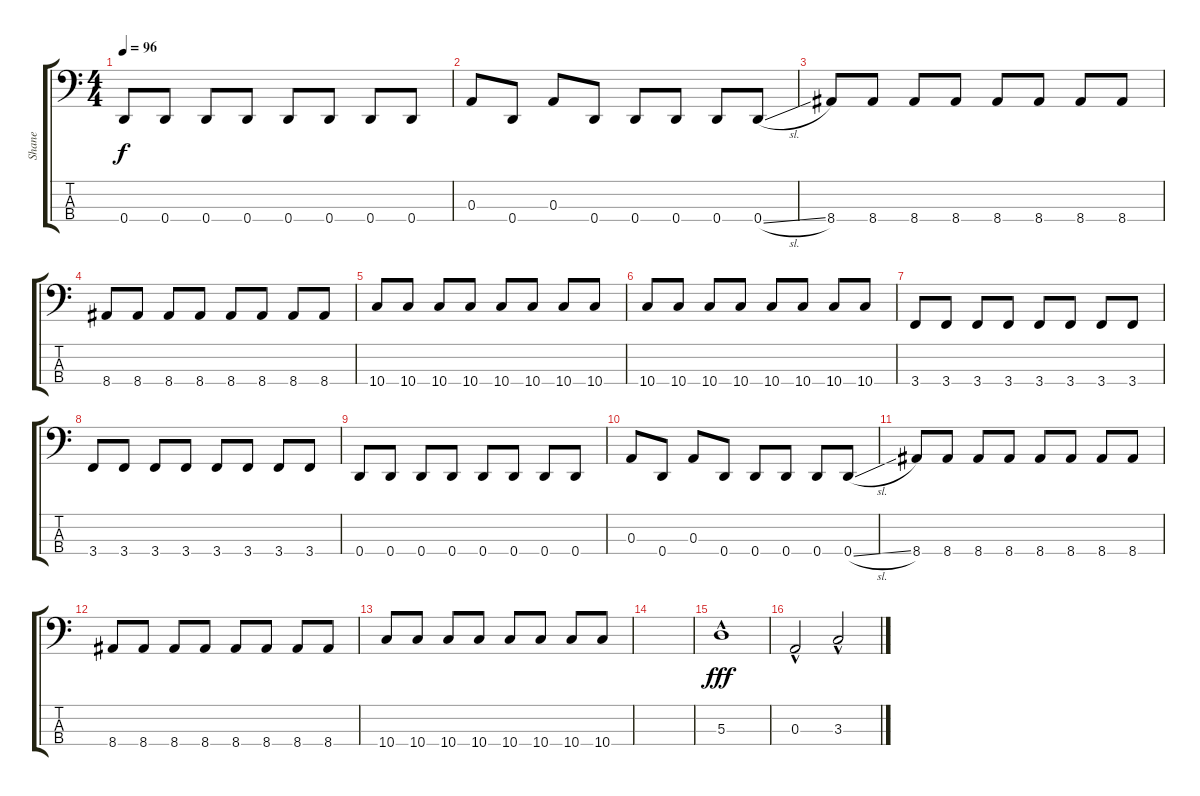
\track ("Shane" "Shane") {instrument electricbasspick}
\staff {score tabs}
\tuning (G2 D2 A1 D1) {hide}
\ts (4 4)
\tempo 96
\clef f4
\ks c
0.4.8{dy f} 0.4.8 0.4.8 0.4.8 0.4.8 0.4.8 0.4.8 0.4.8 |
0.3.8 0.4.8 0.3.8 0.4.8 0.4.8 0.4.8 0.4.8 0.4{sl}.8 |
8.4.8 8.4.8 8.4.8 8.4.8 8.4.8 8.4.8 8.4.8 8.4.8 |
8.4.8 8.4.8 8.4.8 8.4.8 8.4.8 8.4.8 8.4.8 8.4.8 |
10.4.8 10.4.8 10.4.8 10.4.8 10.4.8 10.4.8 10.4.8 10.4.8 |
10.4.8 10.4.8 10.4.8 10.4.8 10.4.8 10.4.8 10.4.8 10.4.8 |
3.4.8 3.4.8 3.4.8 3.4.8 3.4.8 3.4.8 3.4.8 3.4.8 |
3.4.8 3.4.8 3.4.8 3.4.8 3.4.8 3.4.8 3.4.8 3.4.8 |
0.4.8 0.4.8 0.4.8 0.4.8 0.4.8 0.4.8 0.4.8 0.4.8 |
0.3.8 0.4.8 0.3.8 0.4.8 0.4.8 0.4.8 0.4.8 0.4{sl}.8 |
8.4.8 8.4.8 8.4.8 8.4.8 8.4.8 8.4.8 8.4.8 8.4.8 |
8.4.8 8.4.8 8.4.8 8.4.8 8.4.8 8.4.8 8.4.8 8.4.8 |
10.4.8 10.4.8 10.4.8 10.4.8 10.4.8 10.4.8 10.4.8 10.4.8 |
|
5.3{hac}.1{dy fff} |
0.3{hac}.2 3.3{hac}.2
